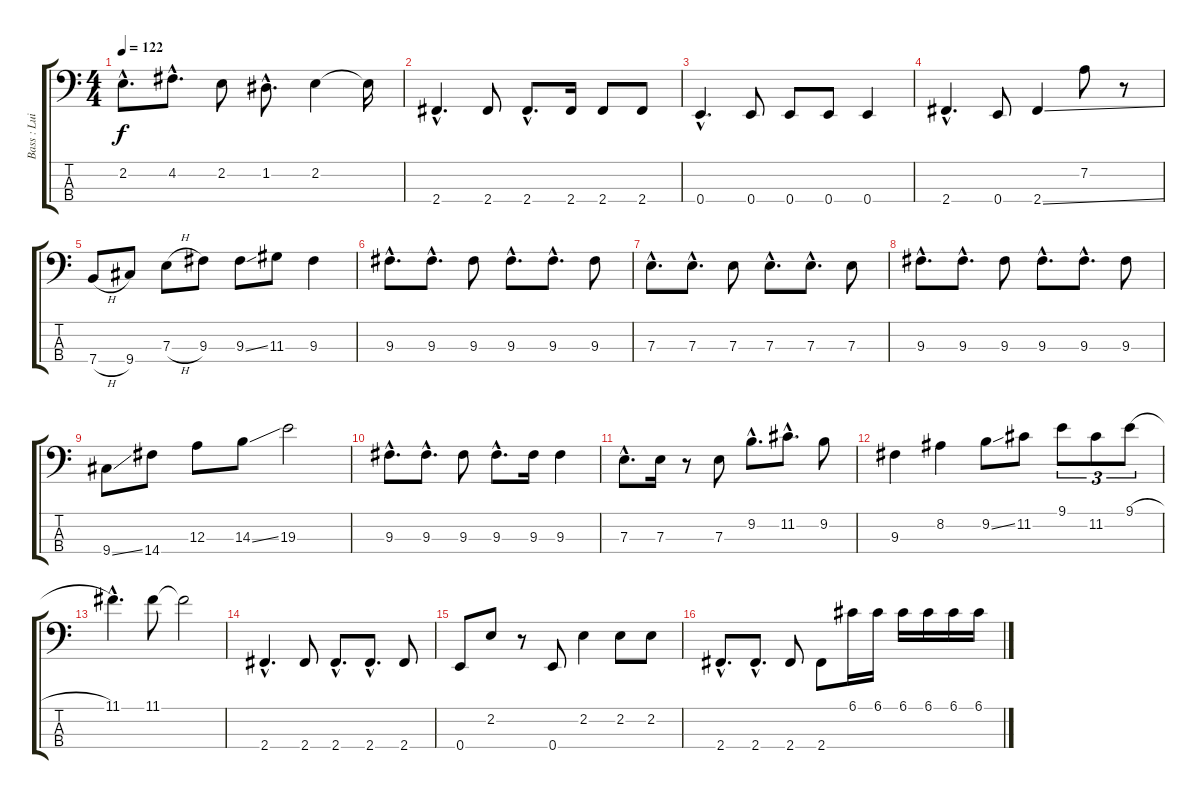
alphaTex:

\track ("Bass : Luis Mariutti" "Bass : Lui") {instrument slapbass1}
\staff {score tabs}
\tuning (G2 D2 A1 E1) {hide}
\ts (4 4)
\tempo 122
\clef f4
\ks c
2.2{hac}.8{d dy f} 4.2{hac}.8{d} 2.2.8 1.2{hac}.8{d} 2.2.4 2.2{t}.16 |
2.4{hac}.4{d} 2.4.8 2.4{hac}.8{d} 2.4.16 2.4.8 2.4.8 |
0.4{hac}.4{d} 0.4.8 0.4.8 0.4.8 0.4.4 |
2.4{hac}.4{d} 0.4.8 2.4{ss}.4 7.2.8 r.8 |
7.4{h}.8 9.4.8 7.3{h}.8 9.3.8 9.3{ss}.8 11.3.8 9.3.4 |
9.3{hac}.8{d} 9.3{hac}.8{d} 9.3.8 9.3{hac}.8{d} 9.3{hac}.8{d} 9.3.8 |
7.3{hac}.8{d} 7.3{hac}.8{d} 7.3.8 7.3{hac}.8{d} 7.3{hac}.8{d} 7.3.8 |
9.3{hac}.8{d} 9.3{hac}.8{d} 9.3.8 9.3{hac}.8{d} 9.3{hac}.8{d} 9.3.8 |
9.4{ss}.8 14.4.8 12.3.8 14.3{ss}.8 19.3.2 |
9.3{hac}.8{d} 9.3{hac}.8{d} 9.3.8 9.3{hac}.8{d} 9.3.16 9.3.4 |
7.3{hac}.8{d} 7.3.16 r.8 7.3.8 9.2{hac}.8{d} 11.2{hac}.8{d} 9.2.8 |
9.3.4 8.2.4 9.2{ss}.8 11.2.8 9.1.8{tu (3 2)} 11.2.8{tu (3 2)} 9.1{h}.8{tu (3 2)} |
11.1{hac}.4{d} 11.1.8 11.1{t}.2 |
2.4{hac}.4{d} 2.4.8 2.4{hac}.8{d} 2.4{hac}.8{d} 2.4.8 |
0.4.8 2.2.8 r.8 0.4.8 2.2.4 2.2.8 2.2.8 |
2.4{hac}.8{d} 2.4{hac}.8{d} 2.4.8 2.4.8 6.1.16 6.1.16 6.1.16 6.1.16 6.1.16 6.1.16
